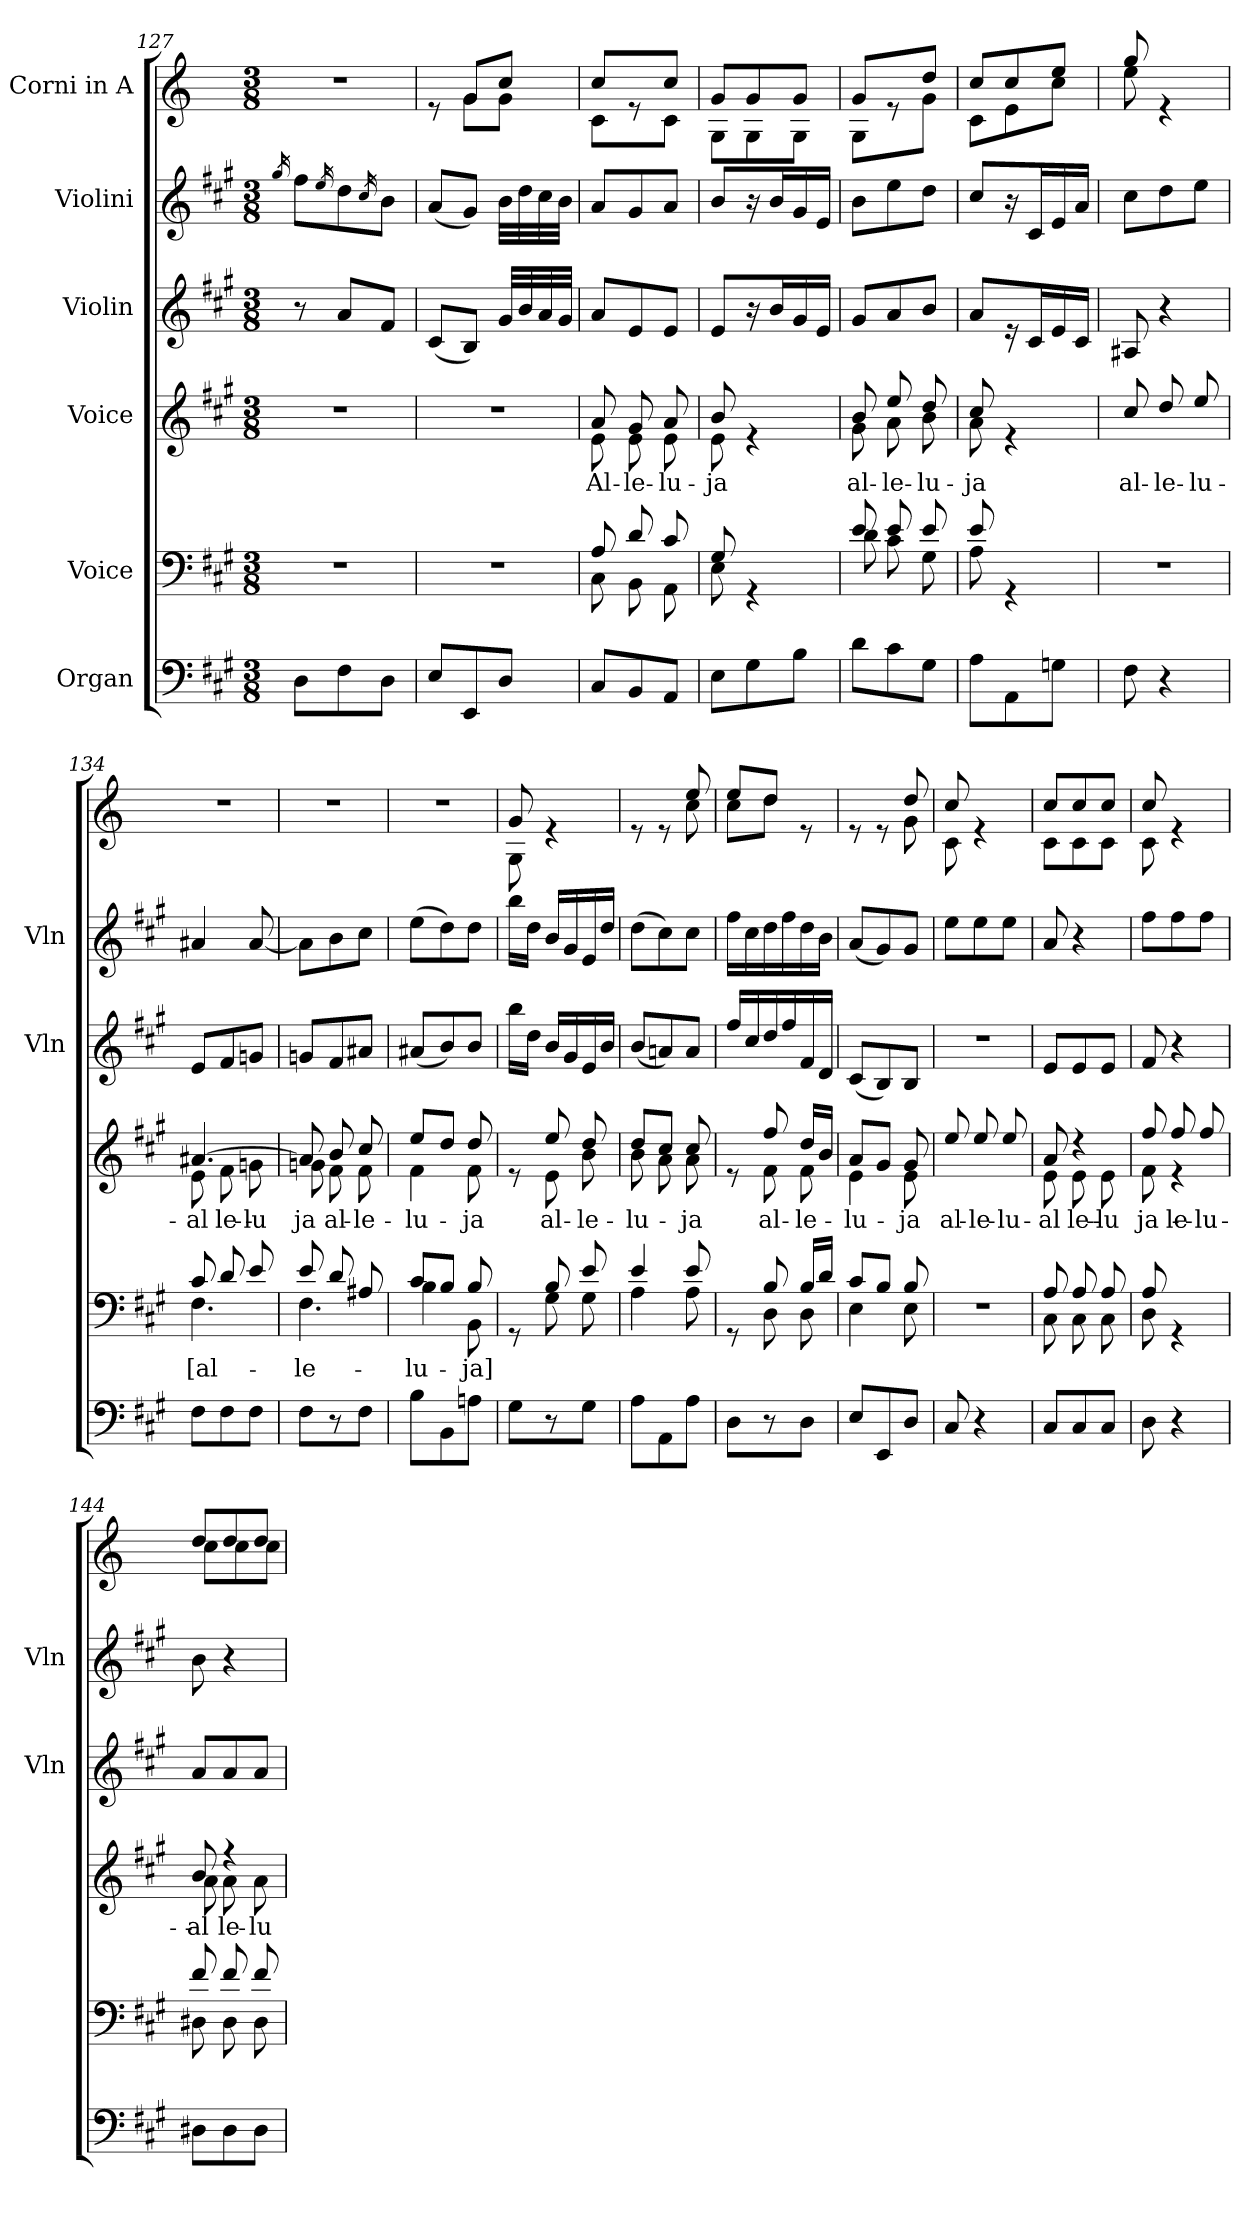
**kern	**kern	**text	**kern	**text	**kern	**kern	**kern
*part6	*part5	*part5	*part4	*part4	*part3	*part2	*part1
*staff6	*staff5	*staff5	*staff4	*staff4	*staff3	*staff2	*staff1
*I"Organ	*I"Voice	*	*I"Voice	*	*I"Violin	*I"Violini	*I"Corni in A
*	*	*	*	*	*I'Vln	*I'Vln	*
!!LO:LB:g=z
*clefF4	*clefF4	*	*clefG2	*	*clefG2	*clefG2	*clefG2
*	*	*	*	*	*	*	*ITrd2c3
*k[f#c#g#]	*k[f#c#g#]	*	*k[f#c#g#]	*	*k[f#c#g#]	*k[f#c#g#]	*k[f#c#g#]
*M3/8	*M3/8	*	*M3/8	*	*M3/8	*M3/8	*M3/8
=127	=127	=127	=127	=127	=127	=127	=127
.	.	.	.	.	.	16qgg#/	.
8D\L	4.r	.	4.r	.	8r	8ff#\L	4.r
.	.	.	.	.	.	16qee/	.
8F#\	.	.	.	.	8a/L	8dd\	.
.	.	.	.	.	.	16qcc#/	.
8D\J	.	.	.	.	8f#/J	8b\J	.
=128	=128	=128	=128	=128	=128	=128	=128
*	*	*	*	*	*	*	*^
8E/L	4.r	.	4.r	.	(8c#/L	(8a/L	8re	8ryy
8EE/	.	.	.	.	8B/J)	8g#/J)	8e/L	8e\L
8D/J	.	.	.	.	32g#/LLL	32b\LLL	8a/J	8e\J
.	.	.	.	.	32b/	32dd\	.	.
.	.	.	.	.	32a/	32cc#\	.	.
.	.	.	.	.	32g#/JJJ	32b\JJJ	.	.
=129	=129	=129	=129	=129	=129	=129	=129	=129
*	*^	*	*	*	*	*	*	*
!	!	!	!	!	!LO:LY:b	!	!	!	!
*	*	*	*	*^	*	*	*	*	*
8C#/L	8A/	8C#\	.	8a/	8e\	Al-	8a/L	8a/L	8a/L	8A\L
!	!	!	!	!	!	!LO:LY:b	!	!	!	!
8BB/	8d/	8BB\	.	8g#/	8e\	-le-	8e/	8g#/	8re	8ryy
!	!	!	!	!	!	!LO:LY:b	!	!	!	!
8AA/J	8c#/	8AA\	.	8a/	8e\	-lu-	8e/J	8a/J	8a/J	8A\J
=130	=130	=130	=130	=130	=130	=130	=130	=130	=130	=130
!	!	!	!	!	!	!LO:LY:b	!	!	!	!
8E\L	8G#/	8E\	.	8b/	8e\	-ja	8e/L	8b/L	8e/L	8E\L
8G#\	4rGG	4ryy	.	4re	4ryy	.	16r	16r	8e/	8E\
.	.	.	.	.	.	.	16b/L	16b/L	.	.
8B\J	.	.	.	.	.	.	16g#/	16g#/	8e/J	8E\J
.	.	.	.	.	.	.	16e/JJ	16e/JJ	.	.
=131	=131	=131	=131	=131	=131	=131	=131	=131	=131	=131
!	!	!	!	!	!	!LO:LY:b	!	!	!	!
8d\L	8e/	8d\	.	8b/	8g#\	al-	8g#/L	8b\L	8e/L	8E\L
!	!	!	!	!	!	!LO:LY:b	!	!	!	!
8c#\	8e/	8c#\	.	8ee/	8a\	-le-	8a/	8ee\	8re	8ryy
!	!	!	!	!	!	!LO:LY:b	!	!	!	!
8G#\J	8e/	8G#\	.	8dd/	8b\	-lu-	8b/J	8dd\J	8b/J	8e\J
=132	=132	=132	=132	=132	=132	=132	=132	=132	=132	=132
!	!	!	!	!	!	!LO:LY:b	!	!	!	!
8A\L	8e/	8A\	.	8cc#/	8a\	-ja	8a/L	8cc#/L	8a/L	8A\L
8AA\	4rGG	4ryy	.	4re	4ryy	.	16r	16r	8a/	8c#\
.	.	.	.	.	.	.	16c#/L	16c#/L	.	.
8Gn\J	.	.	.	.	.	.	16e/	16e/	8cc#/J	8a\J
.	.	.	.	.	.	.	16c#/JJ	16a/JJ	.	.
*	*v	*v	*	*	*	*	*	*	*	*
*	*	*	*v	*v	*	*	*	*	*
=133	=133	=133	=133	=133	=133	=133	=133	=133
!	!	!	!	!LO:LY:b	!	!	!	!
8F#\	4.r	.	8cc#/	al-	8A#X/	8cc#\L	8ee/	8cc#\
!	!	!	!	!LO:LY:b	!	!	!	!
4r	.	.	8dd/	-le-	4r	8dd\	4re	4ryy
!	!	!	!	!LO:LY:b	!	!	!	!
.	.	.	8ee/	-lu-	.	8ee\J	.	.
*	*	*	*	*	*	*	*v	*v
=134	=134	=134	=134	=134	=134	=134	=134
*	*^	*	*	*	*	*	*
!	!	!	!LO:LY:b	!	!LO:LY:b	!	!	!
*	*	*	*	*^	*	*	*	*
!	!	!	!	!	!	!LO:LY:b	!	!	!
8F#\L	8c#/	4.F#\	[al-	[4.a#X/	8e\	al-	8e/L	4a#X/	4.r
!	!	!	!	!	!	!LO:LY:b	!	!	!
8F#\	8d/	.	.	.	8f#\	-le-	8f#/	.	.
!	!	!	!	!	!	!LO:LY:b	!	!	!
8F#\J	8e/	.	.	.	8gn\	-lu	8gn/J	[8a#/	.
!!LO:PB:g=z
=135	=135	=135	=135	=135	=135	=135	=135	=135	=135
!	!	!	!LO:LY:b	!	!	!LO:LY:b	!	!	!
8F#\L	8e/	4.F#\	-le-	8a#/]	8gn\	ja	8gn/L	8a#\L]	4.r
!	!	!	!	!	!	!LO:LY:b	!	!	!
8r	8d/	.	.	8b/	8f#\	al-	8f#/	8b\	.
!	!	!	!	!	!	!LO:LY:b	!	!	!
8F#\J	8A#X/	.	.	8cc#/	8f#\	-le-	8a#X/J	8cc#\J	.
=136	=136	=136	=136	=136	=136	=136	=136	=136	=136
!	!	!	!LO:LY:b	!	!	!LO:LY:b	!	!	!
8B\L	8c#/L	4B\	-lu-	8ee/L	4f#\	-lu-	(8a#X/L	(8ee\L	4.r
8BB\	8B/J	.	.	8dd/J	.	.	8b/)	8dd\)	.
!	!	!	!LO:LY:b	!	!	!LO:LY:b	!	!	!
8An\J	8B/	8BB\	-ja]	8dd/	8f#\	-ja	8b/J	8dd\J	.
=137	=137	=137	=137	=137	=137	=137	=137	=137	=137
*	*	*	*	*	*	*	*	*	*^
8G#\L	8rGG	8ryy	.	8re	8ryy	.	16bb\LL	16bb\LL	8e/	8E\
.	.	.	.	.	.	.	16dd\JJ	16dd\JJ	.	.
!	!	!	!	!	!	!LO:LY:b	!	!	!	!
8r	8B/	8G#\	.	8ee/	8e\	al-	16b/LL	16b/LL	4re	4ryy
.	.	.	.	.	.	.	16g#/	16g#/	.	.
!	!	!	!	!	!	!LO:LY:b	!	!	!	!
8G#\J	8e/	8G#\	.	8dd/	8b\	-le-	16e/	16e/	.	.
.	.	.	.	.	.	.	16b/JJ	16dd/JJ	.	.
=138	=138	=138	=138	=138	=138	=138	=138	=138	=138	=138
!	!	!	!	!	!	!LO:LY:b	!	!	!	!
8A\L	4e/	4A\	.	8dd/L	8b\	-lu-	(8b/L	(8dd\L	8re	4ryy
8AA\	.	.	.	8cc#/J	8a\	.	8an/)	8cc#\)	8re	.
!	!	!	!	!	!	!LO:LY:b	!	!	!	!
8A\J	8e/	8A\	.	8cc#/	8a\	-ja	8a/J	8cc#\J	8cc#/	8a\
=139	=139	=139	=139	=139	=139	=139	=139	=139	=139	=139
8D\L	8rGG	8ryy	.	8re	8ryy	.	16ff#/LL	16ff#\LL	8cc#/L	8a\L
.	.	.	.	.	.	.	16cc#/	16cc#\	.	.
!	!	!	!	!	!	!LO:LY:b	!	!	!	!
8r	8B/	8D\	.	8ff#/	8f#\	al-	16dd/	16dd\	8b/J	8b\J
.	.	.	.	.	.	.	16ff#/	16ff#\	.	.
!	!	!	!	!	!	!LO:LY:b	!	!	!	!
8D\J	16B/LL	8D\	.	16dd/LL	8f#\	-le-	16f#/	16dd\	8re	8ryy
.	16d/JJ	.	.	16b/JJ	.	.	16d/JJ	16b\JJ	.	.
=140	=140	=140	=140	=140	=140	=140	=140	=140	=140	=140
!	!	!	!	!	!	!LO:LY:b	!	!	!	!
8E/L	8c#/L	4E\	.	8a/L	4e\	-lu-	(8c#/L	(8a/L	8re	4ryy
8EE/	8B/J	.	.	8g#/J	.	.	8B/)	8g#/)	8re	.
!	!	!	!	!	!	!LO:LY:b	!	!	!	!
8D/J	8B/	8E\	.	8g#/	8e\	-ja	8B/J	8g#/J	8b/	8e\
=141	=141	=141	=141	=141	=141	=141	=141	=141	=141	=141
!	!	!	!	!	!	!LO:LY:b	!	!	!	!
*	*v	*v	*	*	*	*	*	*	*	*
*	*	*	*v	*v	*	*	*	*	*
8C#/	4.r	.	8ee/	al-	4.r	8ee\L	8a/	8A\
!	!	!	!	!LO:LY:b	!	!	!	!
4r	.	.	8ee/	-le-	.	8ee\	4re	4ryy
!	!	!	!	!LO:LY:b	!	!	!	!
.	.	.	8ee/	-lu-	.	8ee\J	.	.
=142	=142	=142	=142	=142	=142	=142	=142	=142
*	*^	*	*	*	*	*	*	*
!	!	!	!	!	!LO:LY:b	!	!	!	!
*	*	*	*	*^	*	*	*	*	*
!	!	!	!	!	!	!LO:LY:b	!	!	!	!
8C#/L	8A/	8C#\	.	8a/	8e\	al-	8e/L	8a/	8a/L	8A\L
!	!	!	!	!	!	!LO:LY:b	!	!	!	!
8C#/	8A/	8C#\	.	4r	8e\	-le-	8e/	4r	8a/	8A\
!	!	!	!	!	!	!LO:LY:b	!	!	!	!
8C#/J	8A/	8C#\	.	.	8e\	-lu-	8e/J	.	8a/J	8A\J
!!LO:LB:g=z	!!
=143	=143	=143	=143	=143	=143	=143	=143	=143	=143	=143
!	!	!	!	!	!	!LO:LY:b	!	!	!	!
!	!	!	!	!	!	!LO:LY:b	!	!	!	!
8D\	8A/	8D\	.	8ff#/	8f#\	ja	8f#/	8ff#\L	8a/	8A\
!	!	!	!	!	!	!LO:LY:b	!	!	!	!
4r	4rGG	4ryy	.	8ff#/	4r	-le-	4r	8ff#\	4re	4ryy
!	!	!	!	!	!	!LO:LY:b	!	!	!	!
.	.	.	.	8ff#/	.	-lu-	.	8ff#\J	.	.
=144	=144	=144	=144	=144	=144	=144	=144	=144	=144	=144
!	!	!	!	!	!	!LO:LY:b	!	!	!	!
!	!	!	!	!	!	!LO:LY:b	!	!	!	!
8D#X\L	8f#/	8D#X\	.	8b/	8a\	al-	8a/L	8b\	8b/L	8a\L
!	!	!	!	!	!	!LO:LY:b	!	!	!	!
8D#\	8f#/	8D#\	.	4r	8a\	-le-	8a/	4r	8b/	8a\
!	!	!	!	!	!	!LO:LY:b	!	!	!	!
8D#\J	8f#/	8D#\	.	.	8a\	-lu-	8a/J	.	8b/J	8a\J
*	*v	*v	*	*	*	*	*	*	*v	*v
*	*	*	*v	*v	*	*	*	*
=	=	=	=	=	=	=	=
*-	*-	*-	*-	*-	*-	*-	*-
